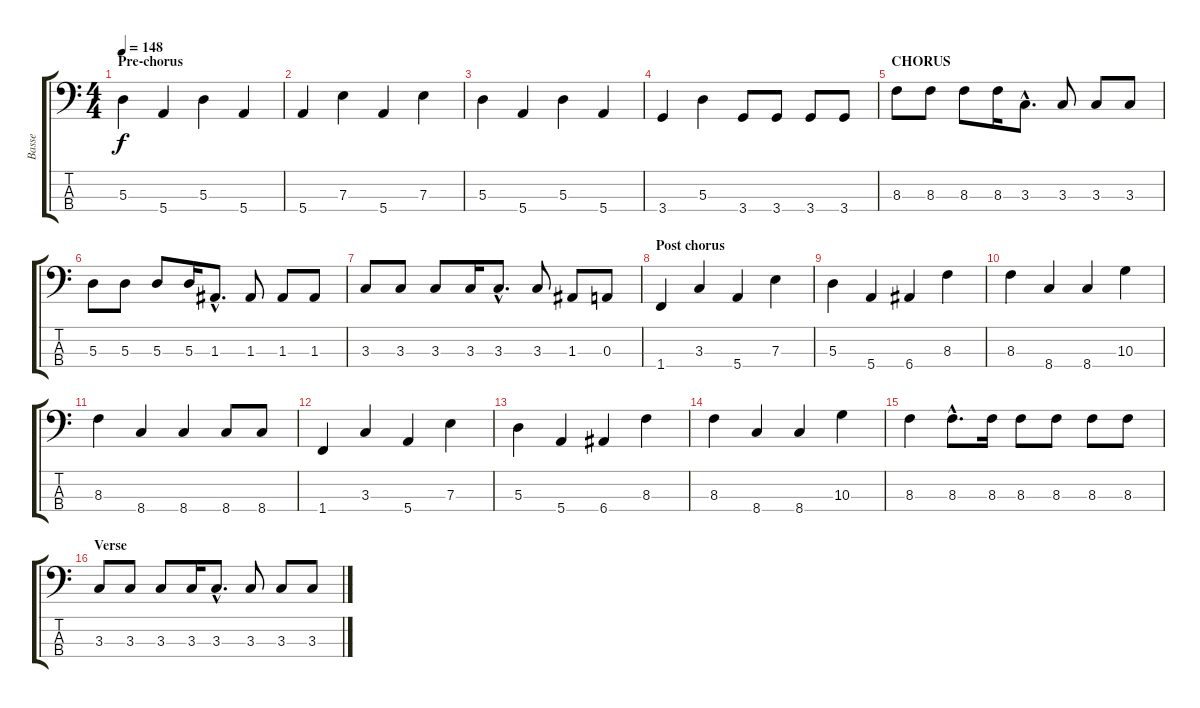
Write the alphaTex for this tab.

\track ("Basse" "Basse") {instrument electricbasspick}
\staff {score tabs}
\tuning (G2 D2 A1 E1) {hide}
\ts (4 4)
\section ("" "Pre-chorus")
\tempo 148
\clef f4
\ks c
5.3.4{dy f} 5.4.4 5.3.4 5.4.4 |
5.4.4 7.3.4 5.4.4 7.3.4 |
5.3.4 5.4.4 5.3.4 5.4.4 |
3.4.4 5.3.4 3.4.8 3.4.8 3.4.8 3.4.8 |
\section ("" "CHORUS")
8.3.8 8.3.8 8.3.8 8.3.16 3.3{hac}.8{d} 3.3.8 3.3.8 3.3.8 |
5.3.8 5.3.8 5.3.8 5.3.16 1.3{hac}.8{d} 1.3.8 1.3.8 1.3.8 |
3.3.8 3.3.8 3.3.8 3.3.16 3.3{hac}.8{d} 3.3.8 1.3.8 0.3.8 |
\section ("" "Post chorus")
1.4.4 3.3.4 5.4.4 7.3.4 |
5.3.4 5.4.4 6.4.4 8.3.4 |
8.3.4 8.4.4 8.4.4 10.3.4 |
8.3.4 8.4.4 8.4.4 8.4.8 8.4.8 |
1.4.4 3.3.4 5.4.4 7.3.4 |
5.3.4 5.4.4 6.4.4 8.3.4 |
8.3.4 8.4.4 8.4.4 10.3.4 |
8.3.4 8.3{hac}.8{d} 8.3.16 8.3.8 8.3.8 8.3.8 8.3.8 |
\section ("" "Verse")
3.3.8 3.3.8 3.3.8 3.3.16 3.3{hac}.8{d} 3.3.8 3.3.8 3.3.8
